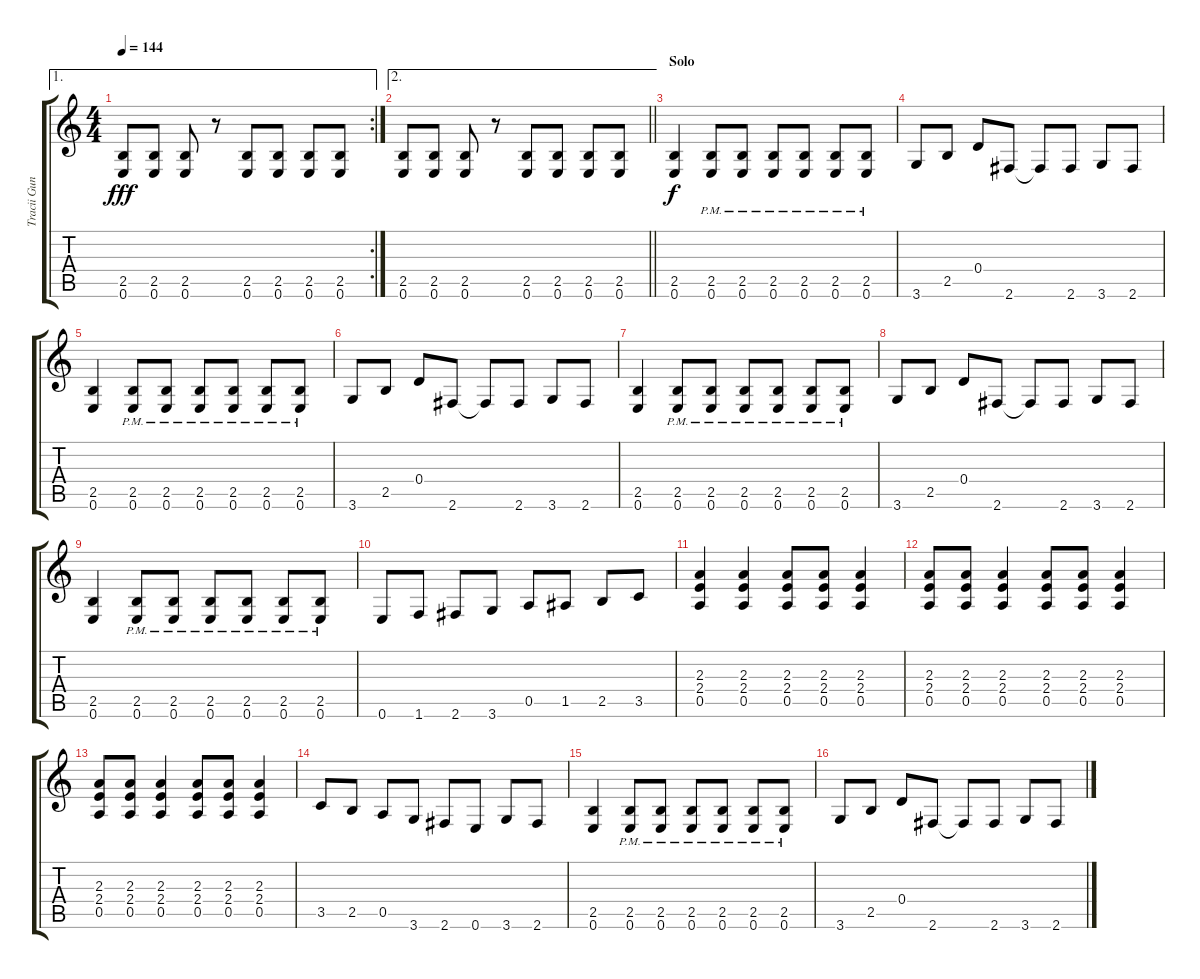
\track ("Tracii Guns - Rhytm Guitar" "Tracii Gun") {instrument distortionguitar}
\staff {score tabs}
\tuning (E4 B3 G3 D3 A2 E2) {hide}
\ae 1
\rc 2
\ts (4 4)
\tempo 144
\clef g2
\ks c
(2.5 0.6).8{dy fff} (2.5 0.6).8 (2.5 0.6).8 r.8 (2.5 0.6).8 (2.5 0.6).8 (2.5 0.6).8 (2.5 0.6).8 |
\ae 2
\barLineRight lightlight
(2.5 0.6).8 (2.5 0.6).8 (2.5 0.6).8 r.8 (2.5 0.6).8 (2.5 0.6).8 (2.5 0.6).8 (2.5 0.6).8 |
\section ("" "Solo")
(2.5 0.6).4{dy f} (2.5{pm} 0.6{pm}).8 (2.5{pm} 0.6{pm}).8 (2.5{pm} 0.6{pm}).8 (2.5{pm} 0.6{pm}).8 (2.5{pm} 0.6{pm}).8 (2.5{pm} 0.6{pm}).8 |
3.6.8 2.5.8 0.4.8 2.6.8 2.6{t}.8 2.6.8 3.6.8 2.6.8 |
(2.5 0.6).4 (2.5{pm} 0.6{pm}).8 (2.5{pm} 0.6{pm}).8 (2.5{pm} 0.6{pm}).8 (2.5{pm} 0.6{pm}).8 (2.5{pm} 0.6{pm}).8 (2.5{pm} 0.6{pm}).8 |
3.6.8 2.5.8 0.4.8 2.6.8 2.6{t}.8 2.6.8 3.6.8 2.6.8 |
(2.5 0.6).4 (2.5{pm} 0.6{pm}).8 (2.5{pm} 0.6{pm}).8 (2.5{pm} 0.6{pm}).8 (2.5{pm} 0.6{pm}).8 (2.5{pm} 0.6{pm}).8 (2.5{pm} 0.6{pm}).8 |
3.6.8 2.5.8 0.4.8 2.6.8 2.6{t}.8 2.6.8 3.6.8 2.6.8 |
(2.5 0.6).4 (2.5{pm} 0.6{pm}).8 (2.5{pm} 0.6{pm}).8 (2.5{pm} 0.6{pm}).8 (2.5{pm} 0.6{pm}).8 (2.5{pm} 0.6{pm}).8 (2.5{pm} 0.6{pm}).8 |
0.6.8 1.6.8 2.6.8 3.6.8 0.5.8 1.5.8 2.5.8 3.5.8 |
(2.3 2.4 0.5).4 (2.3 2.4 0.5).4 (2.3 2.4 0.5).8 (2.3 2.4 0.5).8 (2.3 2.4 0.5).4 |
(2.3 2.4 0.5).8 (2.3 2.4 0.5).8 (2.3 2.4 0.5).4 (2.3 2.4 0.5).8 (2.3 2.4 0.5).8 (2.3 2.4 0.5).4 |
(2.3 2.4 0.5).8 (2.3 2.4 0.5).8 (2.3 2.4 0.5).4 (2.3 2.4 0.5).8 (2.3 2.4 0.5).8 (2.3 2.4 0.5).4 |
3.5.8 2.5.8 0.5.8 3.6.8 2.6.8 0.6.8 3.6.8 2.6.8 |
(2.5 0.6).4 (2.5{pm} 0.6{pm}).8 (2.5{pm} 0.6{pm}).8 (2.5{pm} 0.6{pm}).8 (2.5{pm} 0.6{pm}).8 (2.5{pm} 0.6{pm}).8 (2.5{pm} 0.6{pm}).8 |
3.6.8 2.5.8 0.4.8 2.6.8 2.6{t}.8 2.6.8 3.6.8 2.6.8
